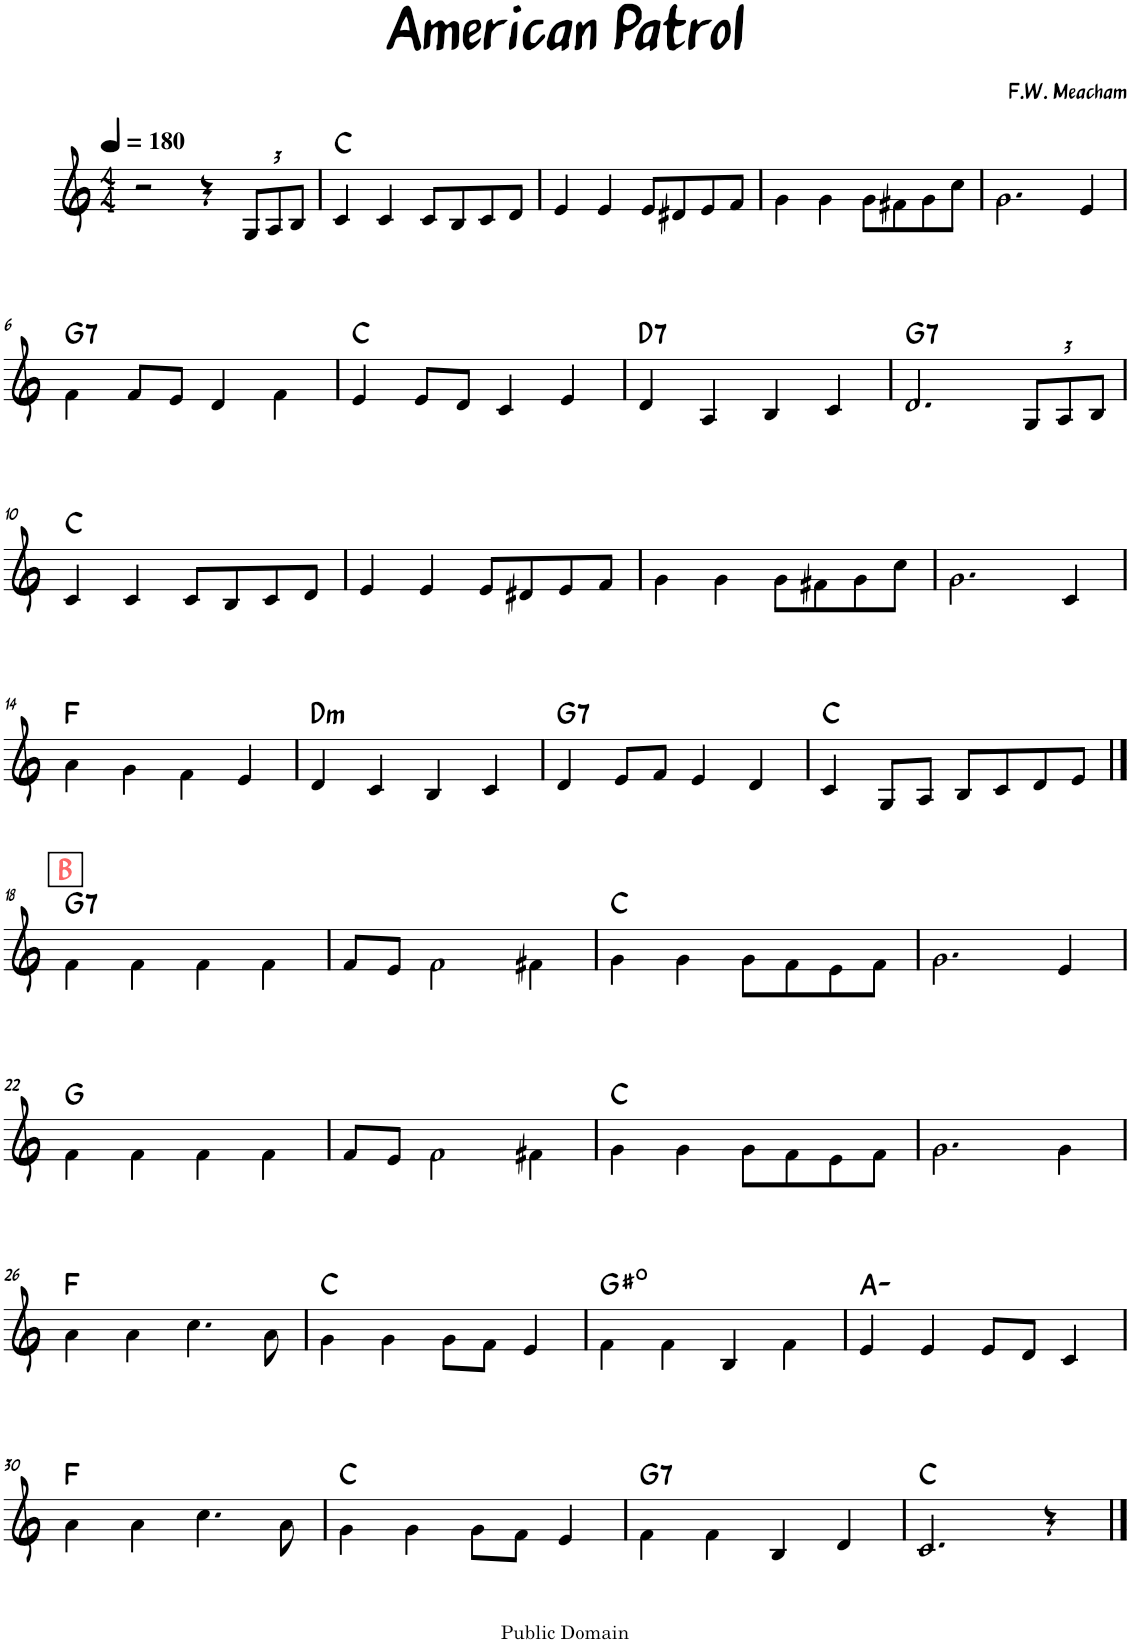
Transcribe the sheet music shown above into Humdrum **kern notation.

**kern	**harte
*part1	*part1
*staff1	*
*I"Electric Piano	*
*I'E.Pno	*
*clefG2	*
*k[]	*
*M4/4	*
*MM180	*
=1	=1
2r	.
4r	.
*Xbrackettup	*
12G/L	.
12A/	.
12B/J	.
=2	=2
4c/	C:maj
4c/	.
8c/L	.
8B/	.
8c/	.
8d/J	.
=3	=3
4e/	.
4e/	.
8e/L	.
8d#X/	.
8e/	.
8f/J	.
=4	=4
4g\	.
4g\	.
8g\L	.
8f#X\	.
8g\	.
8cc\J	.
=5	=5
2.g\	.
4e/	.
!!LO:LB:g=z
=6	=6
!	!LO:H:kt=7
4f\	G:7
8f/L	.
8e/J	.
4d/	.
4f\	.
=7	=7
4e/	C:maj
8e/L	.
8d/J	.
4c/	.
4e/	.
=8	=8
!	!LO:H:kt=7
4d/	D:7
4A/	.
4B/	.
4c/	.
=9	=9
!	!LO:H:kt=7
2.d/	G:7
12G/L	.
12A/	.
12B/J	.
!!LO:LB:g=z
=10	=10
4c/	C:maj
4c/	.
8c/L	.
8B/	.
8c/	.
8d/J	.
=11	=11
4e/	.
4e/	.
8e/L	.
8d#X/	.
8e/	.
8f/J	.
=12	=12
4g\	.
4g\	.
8g\L	.
8f#X\	.
8g\	.
8cc\J	.
=13	=13
2.g\	.
4c/	.
!!LO:LB:g=z
=14	=14
4a\	F:maj
4g\	.
4f\	.
4e/	.
=15	=15
!	!LO:H:kt=m
4d/	D:min
4c/	.
4B/	.
4c/	.
=16	=16
!	!LO:H:kt=7
4d/	G:7
8e/L	.
8f/J	.
4e/	.
4d/	.
=17	=17
4c/	C:maj
8G/L	.
8A/J	.
8B/L	.
8c/	.
8d/	.
8e/J	.
!!LO:LB:g=z
!!LO:REH:place=s1:a:B:rj:color=#FD6666:fs=14:t=B
==18	==18
!	!LO:H:kt=7
4f\	G:7
4f\	.
4f\	.
4f\	.
=19	=19
8f/L	.
8e/J	.
2f\	.
4f#X\	.
=20	=20
4g\	C:maj
4g\	.
8g\L	.
8f\	.
8e\	.
8f\J	.
=21	=21
2.g\	.
4e/	.
!!LO:LB:g=z
=22	=22
4f\	G:maj
4f\	.
4f\	.
4f\	.
=23	=23
8f/L	.
8e/J	.
2f\	.
4f#X\	.
=24	=24
4g\	C:maj
4g\	.
8g\L	.
8f\	.
8e\	.
8f\J	.
=25	=25
2.g\	.
4g\	.
!!LO:LB:g=z
=26	=26
4a\	F:maj
4a\	.
4.cc\	.
8a\	.
=27	=27
4g\	C:maj
4g\	.
8g\L	.
8f\J	.
4e/	.
=28	=28
4f\	G#:dim
4f\	.
4B/	.
4f\	.
=29	=29
4e/	A:min
4e/	.
8e/L	.
8d/J	.
4c/	.
!!LO:LB:g=z
=30	=30
4a\	F:maj
4a\	.
4.cc\	.
8a\	.
=31	=31
4g\	C:maj
4g\	.
8g\L	.
8f\J	.
4e/	.
=32	=32
!	!LO:H:kt=7
4f\	G:7
4f\	.
4B/	.
4d/	.
=33	=33
2.c/	C:maj
4r	.
==	==
*-	*-
